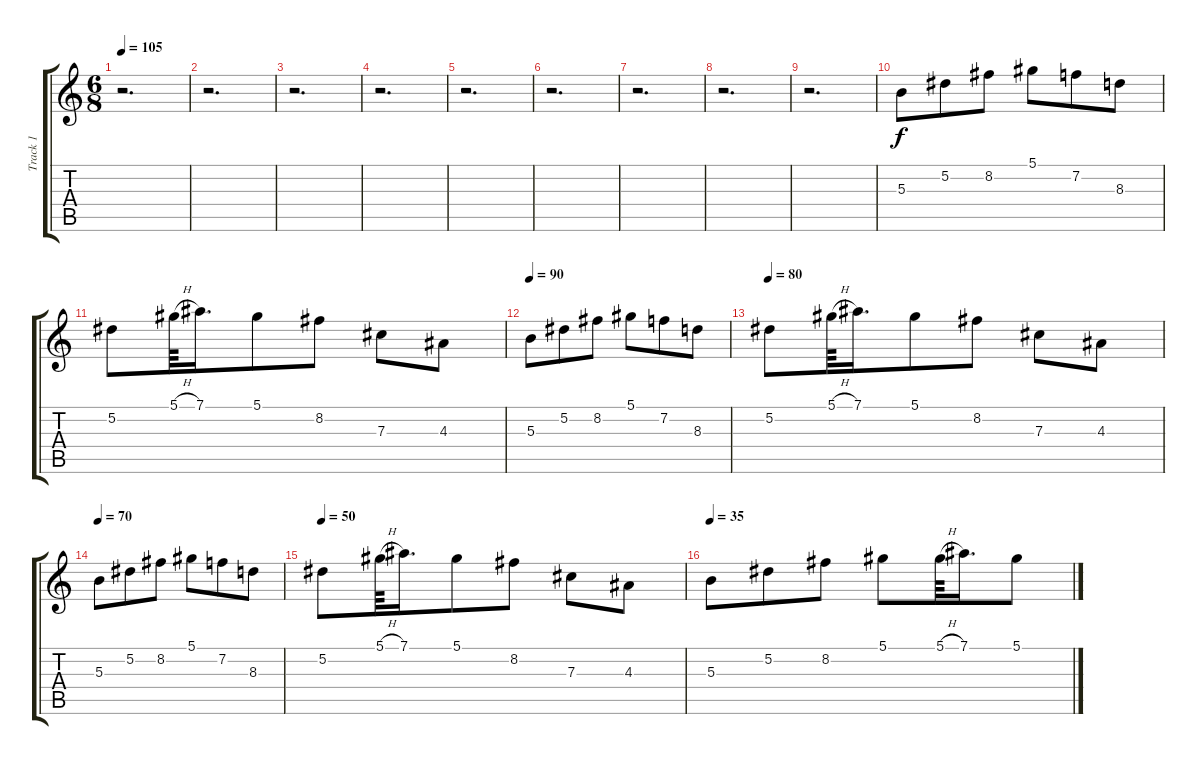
\track ("Track 1" "Track 1") {instrument acousticguitarnylon}
\staff {score tabs}
\tuning (Eb4 Bb3 Gb3 Db3 Ab2 Eb2) {hide}
\ts (6 8)
\tempo 105
\clef g2
\ks c
r.2{d dy f} |
r.2{d} |
r.2{d} |
r.2{d} |
r.2{d} |
r.2{d} |
r.2{d} |
r.2{d} |
r.2{d} |
5.3.8 5.2.8 8.2.8 5.1.8 7.2.8 8.3.8 |
5.2.8 5.1{h}.64 7.1.16{d} 5.1.8 8.2.8 7.3.8 4.3.8 |
\tempo 90
5.3.8 5.2.8 8.2.8 5.1.8 7.2.8 8.3.8 |
\tempo 80
5.2.8 5.1{h}.64 7.1.16{d} 5.1.8 8.2.8 7.3.8 4.3.8 |
\tempo 70
5.3.8 5.2.8 8.2.8 5.1.8 7.2.8 8.3.8 |
\tempo 50
5.2.8 5.1{h}.64 7.1.16{d} 5.1.8 8.2.8 7.3.8 4.3.8 |
\tempo 35
5.3.8 5.2.8 8.2.8 5.1.8 5.1{h}.64 7.1.16{d} 5.1.8
